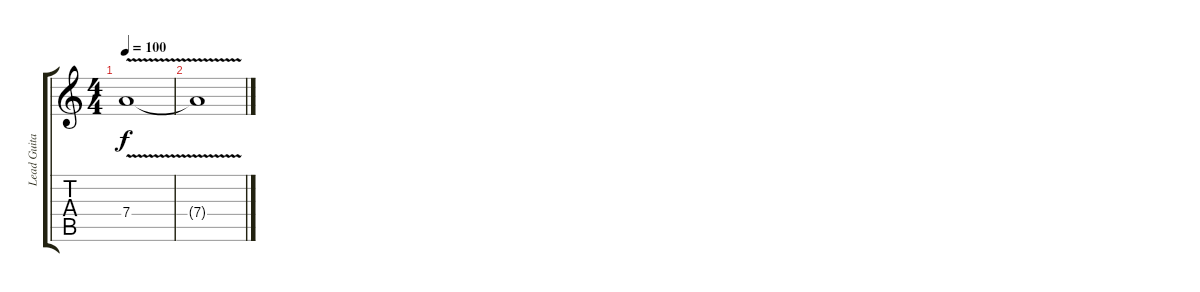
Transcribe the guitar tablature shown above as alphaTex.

\track ("Lead Guitar" "Lead Guita") {instrument distortionguitar}
\staff {score tabs}
\tuning (E4 B3 G3 D3 A2 E2) {hide}
\ts (4 4)
\tempo 100
\clef g2
\ks c
7.4{v}.1{dy f volume 11} |
7.4{t}.1{volume 0}
